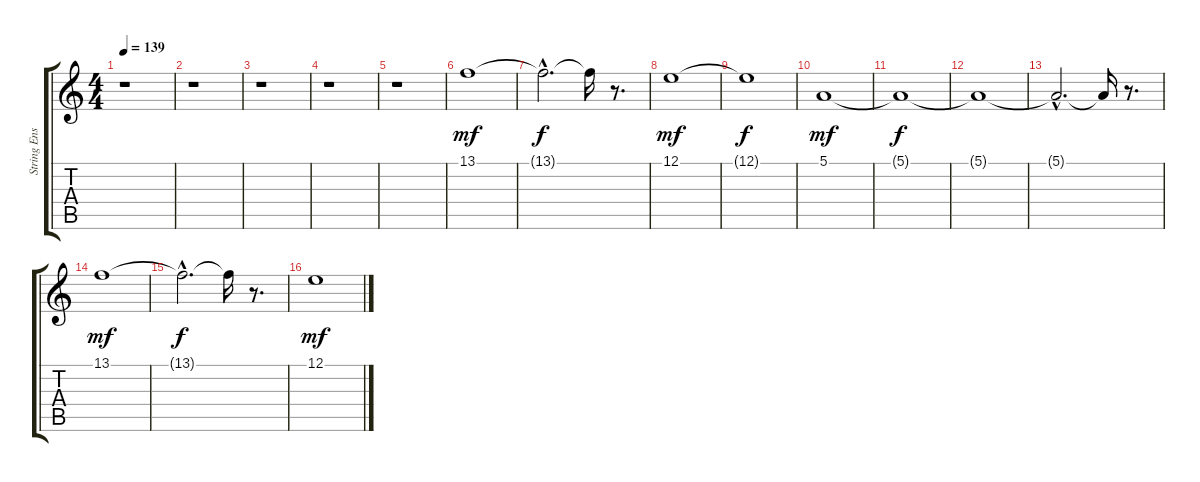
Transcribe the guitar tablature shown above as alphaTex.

\track ("String Ensemble" "String Ens") {instrument synthstrings2}
\staff {score tabs}
\tuning (E4 B3 G3 D3 A2 E2) {hide}
\ts (4 4)
\tempo 139
\clef g2
\ks c
r.1{dy mf} |
r.1 |
r.1 |
r.1 |
r.1 |
13.1.1 |
13.1{hac t}.2{d dy f} 13.1{t}.16 r.8{d} |
12.1.1{dy mf} |
12.1{t}.1{dy f} |
5.1.1{dy mf} |
5.1{t}.1{dy f} |
5.1{t}.1 |
5.1{hac t}.2{d} 5.1{t}.16 r.8{d} |
13.1.1{dy mf} |
13.1{hac t}.2{d dy f} 13.1{t}.16 r.8{d} |
12.1.1{dy mf}
